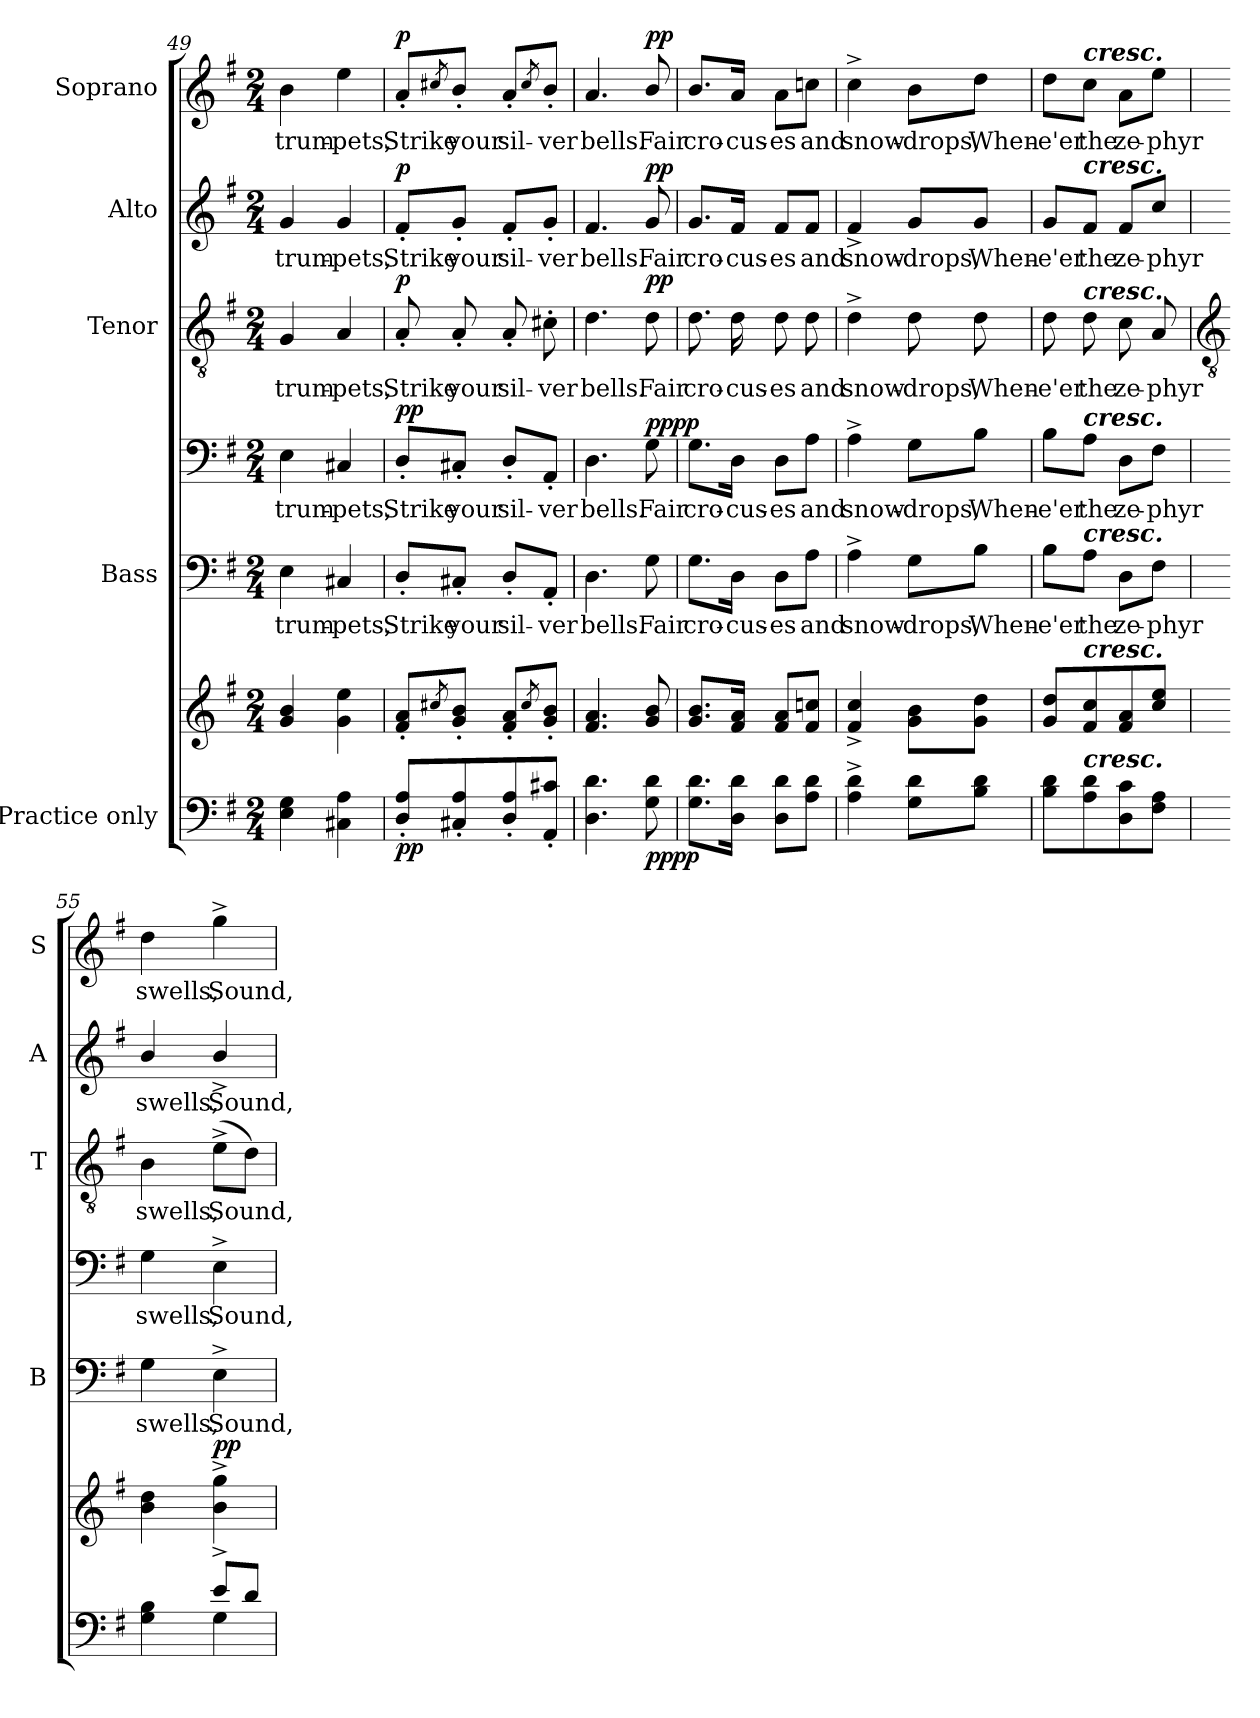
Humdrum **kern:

**kern	**kern	**dynam	**kern	**text	**kern	**text	**dynam	**kern	**text	**dynam	**kern	**text	**dynam	**kern	**text	**dynam
*part5	*part5	*part5	*part4	*part4	*part4	*part4	*part4	*part3	*part3	*part3	*part2	*part2	*part2	*part1	*part1	*part1
*staff7	*staff6	*staff6/7	*staff5	*staff5	*staff4	*staff4	*staff4/5	*staff3	*staff3	*staff3	*staff2	*staff2	*staff2	*staff1	*staff1	*staff1
*I"Practice only	*	*	*I"Bass	*	*	*	*	*I"Tenor	*	*	*I"Alto	*	*	*I"Soprano	*	*
*	*	*	*I'B	*	*	*	*	*I'T	*	*	*I'A	*	*	*I'S	*	*
!!LO:LB:g=z
*clefF4	*clefG2	*	*clefF4	*	*clefF4	*	*	*clefGv2	*	*	*clefG2	*	*	*clefG2	*	*
*k[f#]	*k[f#]	*	*k[f#]	*	*k[f#]	*	*	*k[f#]	*	*	*k[f#]	*	*	*k[f#]	*	*
*G:	*G:	*	*G:	*	*G:	*	*	*G:	*	*	*G:	*	*	*G:	*	*
*M2/4	*M2/4	*	*M2/4	*	*M2/4	*	*	*M2/4	*	*	*M2/4	*	*	*M2/4	*	*
=49	=49	=49	=49	=49	=49	=49	=49	=49	=49	=49	=49	=49	=49	=49	=49	=49
!	!	!	!	!LO:LY:b	!	!LO:LY:b	!	!	!LO:LY:b	!	!	!LO:LY:b	!	!	!LO:LY:b	!
4E 4G	4g/ 4b/	.	4E	trum-	4E	trum-	.	4G	trum-	.	4g	trum-	.	4b	trum-	.
!	!	!	!	!LO:LY:b	!	!LO:LY:b	!	!	!LO:LY:b	!	!	!LO:LY:b	!	!	!LO:LY:b	!
4C#X 4A	4g 4ee	.	4C#X	-pets,	4C#X	-pets,	.	4A	-pets,	.	4g	-pets,	.	4ee	-pets,	.
=50	=50	=50	=50	=50	=50	=50	=50	=50	=50	=50	=50	=50	=50	=50	=50	=50
!	!	!LO:DY:b=2	!	!LO:LY:b	!	!LO:LY:b	!	!	!LO:LY:b	!	!	!LO:LY:b	!	!	!LO:LY:b	!
!	!	!LO:DY:n=1:b	!	!	!	!	!LO:DY:b=2	!	!	!	!	!	!	!	!	!
!	!	!	!	!	!	!	!LO:DY:n=1:b	!	!	!LO:DY:b	!	!	!LO:DY:b	!	!	!LO:DY:b
8D/' 8A/'L	8f#' 8a'L	p p	8D'/L	Strike	8D'/L	Strike	p p	8A'	Strike	p	8f#'/L	Strike	p	8a'/L	Strike	p
.	8qcc#X/	.	.	.	.	.	.	.	.	.	.	.	.	8qcc#X/	.	.
!	!	!	!	!LO:LY:b	!	!LO:LY:b	!	!	!LO:LY:b	!	!	!LO:LY:b	!	!	!LO:LY:b	!
8C#X' 8A'	8g/' 8b/'J	.	8C#X'/J	your	8C#X'/J	your	.	8A'	your	.	8g'/J	your	.	8b'/J	your	.
!	!	!	!	!LO:LY:b	!	!LO:LY:b	!	!	!LO:LY:b	!	!	!LO:LY:b	!	!	!LO:LY:b	!
8D/' 8A/'	8f#' 8a'L	.	8D'/L	sil-	8D'/L	sil-	.	8A'	sil-	.	8f#'/L	sil-	.	8a'/L	sil-	.
.	8qcc#/	.	.	.	.	.	.	.	.	.	.	.	.	8qcc#/	.	.
!	!	!	!	!LO:LY:b	!	!LO:LY:b	!	!	!LO:LY:b	!	!	!LO:LY:b	!	!	!LO:LY:b	!
8AA' 8c#X'J	8g/' 8b/'J	.	8AA'/J	-ver	8AA'/J	-ver	.	8c#X'	-ver	.	8g'/J	-ver	.	8b'/J	-ver	.
=51	=51	=51	=51	=51	=51	=51	=51	=51	=51	=51	=51	=51	=51	=51	=51	=51
!	!	!	!	!LO:LY:b	!	!LO:LY:b	!	!	!LO:LY:b	!	!	!LO:LY:b	!	!	!LO:LY:b	!
4.D 4.d	4.f# 4.a	.	4.D	bells.	4.D	bells.	.	4.d	bells.	.	4.f#	bells.	.	4.a	bells.	.
!	!	!LO:DY:b=2	!	!LO:LY:b	!	!LO:LY:b	!	!	!LO:LY:b	!	!	!LO:LY:b	!	!	!LO:LY:b	!
!	!	!LO:DY:n=1:b	!	!	!	!	!LO:DY:b=2	!	!	!	!	!	!	!	!	!
!	!	!	!	!	!	!	!LO:DY:n=1:b	!	!	!LO:DY:b	!	!	!LO:DY:b	!	!	!LO:DY:b
8G 8d	8g/ 8b/	pp pp	8G	Fair	8G	Fair	pp pp	8d	Fair	pp	8g	Fair	pp	8b/	Fair	pp
=52	=52	=52	=52	=52	=52	=52	=52	=52	=52	=52	=52	=52	=52	=52	=52	=52
!	!	!	!	!LO:LY:b	!	!LO:LY:b	!	!	!LO:LY:b	!	!	!LO:LY:b	!	!	!LO:LY:b	!
8.G 8.dL	8.g/ 8.b/L	.	8.G\L	cro-	8.G\L	cro-	.	8.d	cro-	.	8.g/L	cro-	.	8.b/L	cro-	.
!	!	!	!	!LO:LY:b	!	!LO:LY:b	!	!	!LO:LY:b	!	!	!LO:LY:b	!	!	!LO:LY:b	!
16D 16dJ	16f# 16aJ	.	16D\Jk	-cus-	16D\Jk	-cus-	.	16d	-cus-	.	16f#/Jk	-cus-	.	16a/Jk	-cus-	.
!	!	!	!	!LO:LY:b	!	!LO:LY:b	!	!	!LO:LY:b	!	!	!LO:LY:b	!	!	!LO:LY:b	!
8D 8dL	8f# 8aL	.	8D\L	-es	8D\L	-es	.	8d	-es	.	8f#/L	-es	.	8a\L	-es	.
!	!	!	!	!LO:LY:b	!	!LO:LY:b	!	!	!LO:LY:b	!	!	!LO:LY:b	!	!	!LO:LY:b	!
8A 8dJ	8f# 8ccnJ	.	8A\J	and	8A\J	and	.	8d	and	.	8f#/J	and	.	8ccn\J	and	.
=53	=53	=53	=53	=53	=53	=53	=53	=53	=53	=53	=53	=53	=53	=53	=53	=53
!	!	!	!	!LO:LY:b	!	!LO:LY:b	!	!	!LO:LY:b	!	!	!LO:LY:b	!	!	!LO:LY:b	!
4A^ 4d^	4f#^ 4cc^	.	4A^	snow-	4A^	snow-	.	4d^	snow-	.	4f#^	snow-	.	4cc^	snow-	.
!	!	!	!	!LO:LY:b	!	!LO:LY:b	!	!	!LO:LY:b	!	!	!LO:LY:b	!	!	!LO:LY:b	!
8G 8dL	8g 8bL	.	8G\L	-drops,	8G\L	-drops,	.	8d	-drops,	.	8g/L	-drops,	.	8b\L	-drops,	.
!	!	!	!	!LO:LY:b	!	!LO:LY:b	!	!	!LO:LY:b	!	!	!LO:LY:b	!	!	!LO:LY:b	!
8B 8dJ	8g 8ddJ	.	8B\J	When-	8B\J	When-	.	8d	When-	.	8g/J	When-	.	8dd\J	When-	.
=54	=54	=54	=54	=54	=54	=54	=54	=54	=54	=54	=54	=54	=54	=54	=54	=54
!	!	!	!	!LO:LY:b	!	!LO:LY:b	!	!	!LO:LY:b	!	!	!LO:LY:b	!	!	!LO:LY:b	!
8B 8dL	8g\ 8dd\L	.	8B\L	-e'er	8B\L	-e'er	.	8d	-e'er	.	8g/L	-e'er	.	8dd\L	-e'er	.
!	!	!	!	!	!	!	!	!	!	!	!	!	!	!LO:TX:a:Bi:t=cresc.	!	!
!	!	!	!	!	!	!	!	!	!	!	!LO:TX:a:Bi:t=cresc.	!	!	!	!	!
!	!	!	!	!	!	!	!	!LO:TX:a:Bi:t=cresc.	!	!	!	!	!	!	!	!
!	!	!	!	!	!LO:TX:a:Bi:t=cresc.	!	!	!	!	!	!	!	!	!	!	!
!	!	!	!LO:TX:a:Bi:t=cresc.	!	!	!	!	!	!	!	!	!	!	!	!	!
!	!LO:TX:a:Bi:t=cresc.	!	!	!	!	!	!	!	!	!	!	!	!	!	!	!
!LO:TX:a:Bi:t=cresc.	!	!	!	!	!	!	!	!	!	!	!	!	!	!	!	!
!	!	!	!	!LO:LY:b	!	!LO:LY:b	!	!	!LO:LY:b	!	!	!LO:LY:b	!	!	!LO:LY:b	!
8A 8d	8f#/ 8cc/	.	8A\J	the	8A\J	the	.	8d	the	.	8f#/J	the	.	8cc\J	the	.
!	!	!	!	!LO:LY:b	!	!LO:LY:b	!	!	!LO:LY:b	!	!	!LO:LY:b	!	!	!LO:LY:b	!
8D 8c	8f#/ 8a/	.	8D\L	ze-	8D\L	ze-	.	8c	ze-	.	8f#/L	ze-	.	8a\L	ze-	.
!	!	!	!	!LO:LY:b	!	!LO:LY:b	!	!	!LO:LY:b	!	!	!LO:LY:b	!	!	!LO:LY:b	!
8F# 8AJ	8cc/ 8ee/J	.	8F#\J	-phyr	8F#\J	-phyr	.	8A	-phyr	.	8cc/J	-phyr	.	8ee\J	-phyr	.
!!LO:LB:g=z
=55	=55	=55	=55	=55	=55	=55	=55	=55	=55	=55	=55	=55	=55	=55	=55	=55
*	*	*	*	*	*	*	*	*clefGv2	*	*	*	*	*	*	*	*
*^	*^	*	*	*	*	*	*	*	*	*	*	*	*	*	*	*
!	!	!	!	!	!	!LO:LY:b	!	!LO:LY:b	!	!	!LO:LY:b	!	!	!LO:LY:b	!	!	!LO:LY:b	!
4ryy	4G 4B	4b 4dd	4ryy	.	4G	swells,	4G	swells,	.	4B	swells,	.	4b/	swells,	.	4dd	swells,	.
!	!	!	!	!LO:DY:a	!	!LO:LY:b	!	!LO:LY:b	!	!	!LO:LY:b	!	!	!LO:LY:b	!	!	!LO:LY:b	!
8e^/L	4G\	4b^ 4gg^	4ryy	pp	4E^	Sound,	4E^	Sound,	.	(>8e^L	Sound,	.	4b^/	Sound,	.	4gg^	Sound,	.
8d/J	.	.	.	.	.	.	.	.	.	8dJ)	.	.	.	.	.	.	.	.
*v	*v	*	*	*	*	*	*	*	*	*	*	*	*	*	*	*	*	*
*	*v	*v	*	*	*	*	*	*	*	*	*	*	*	*	*	*	*
=	=	=	=	=	=	=	=	=	=	=	=	=	=	=	=	=
*-	*-	*-	*-	*-	*-	*-	*-	*-	*-	*-	*-	*-	*-	*-	*-	*-
